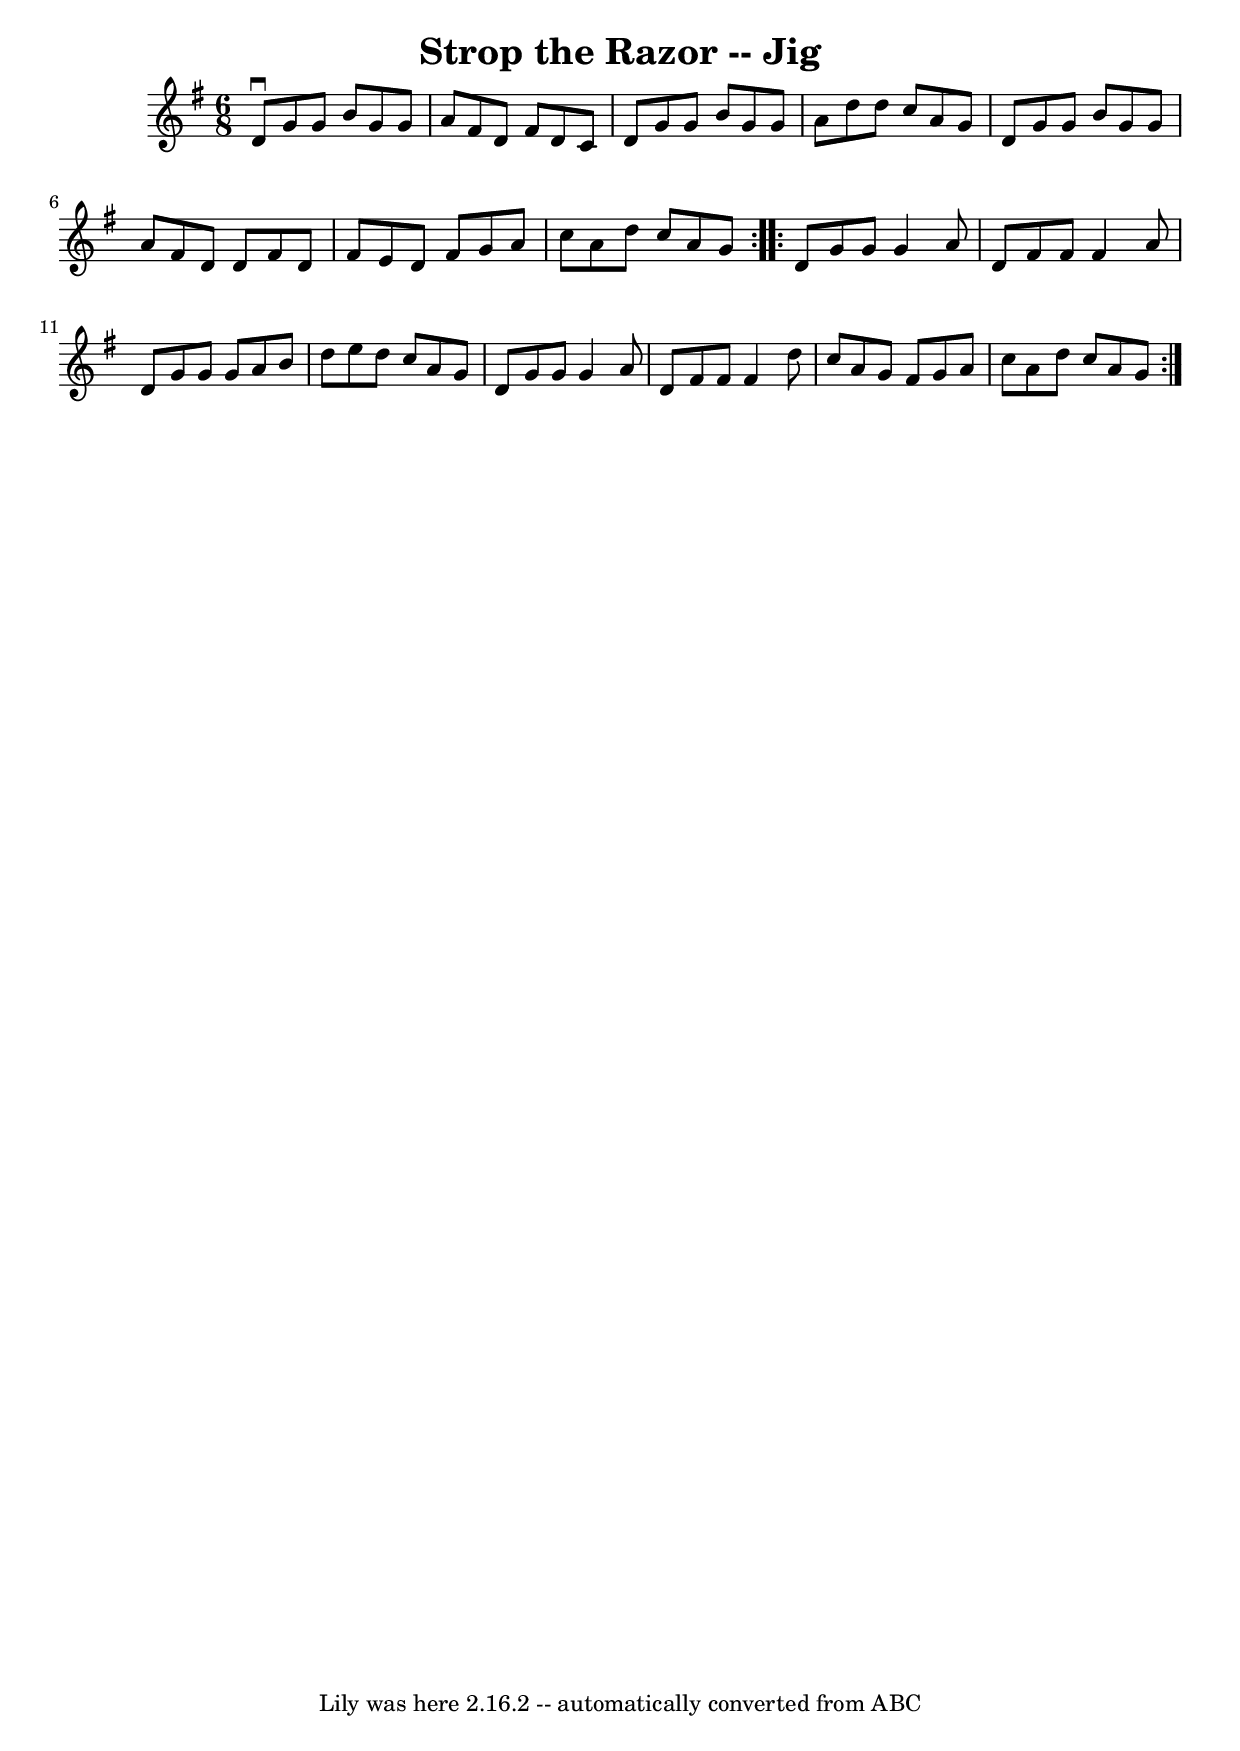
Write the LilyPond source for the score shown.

\version "2.7.40"
\include "Mammoth.ily"
\header {
	%% book = "Ryan's Mammoth Collection"
	crossRefNumber = "1"
	footnotes = "\\\\89 464"
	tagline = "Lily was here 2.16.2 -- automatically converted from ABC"
	title = "Strop the Razor -- Jig"
}
voicedefault =  {


\repeat volta 2 {
\time 6/8 
\key g \major d'8^\downbow g'8 g'8 b'8 g'8 g'8    
|
 a'8 fis'8 d'8 fis'8 d'8 c'8    |
 d'8 g'8  
 g'8 b'8 g'8 g'8    |
 a'8 d''8 d''8 c''8 a'8    
g'8    |
 d'8 g'8 g'8 b'8 g'8 g'8    |
 a'8    
fis'8 d'8 d'8 fis'8 d'8    |
 fis'8 e'8 d'8 fis'8  
 g'8 a'8    |
 c''8 a'8 d''8 c''8 a'8 g'8    }     
\repeat volta 2 { d'8 g'8 g'8 g'4 a'8    |
 d'8 fis'8  
 fis'8 fis'4 a'8    |
 d'8 g'8 g'8 g'8 a'8 b'8    
|
 d''8 e''8 d''8 c''8 a'8 g'8    |
 d'8    
g'8 g'8 g'4 a'8    |
 d'8 fis'8 fis'8 fis'4 d''8   
 |
 c''8 a'8 g'8 fis'8 g'8 a'8    |
 c''8 a'8 
 d''8 c''8 a'8 g'8    }   
}

\score{
    <<

	\context Staff="default"
	{
	    \voicedefault 
	}

    >>
	\layout {
	}
	\midi {}
}
